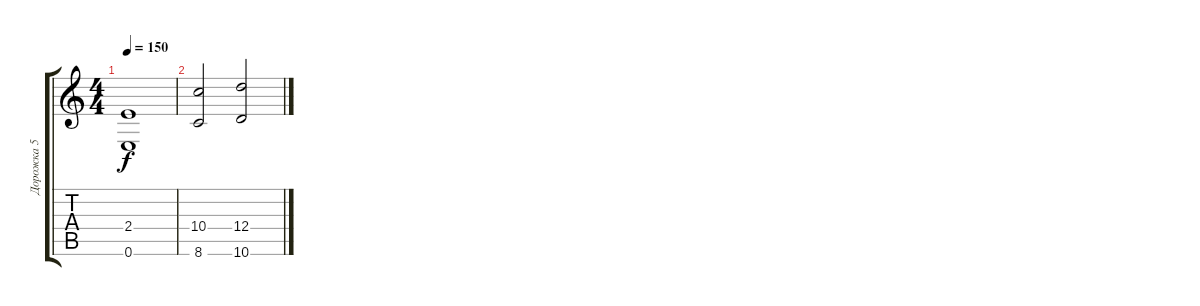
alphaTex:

\track ("Дорожка 5" "Дорожка 5") {mute instrument distortionguitar}
\staff {score tabs}
\tuning (E4 B3 G3 D3 A2 E2) {hide}
\ts (4 4)
\tempo 150
\clef g2
\ks c
(2.4 0.6).1{dy f} |
(10.4 8.6).2 (12.4 10.6).2
